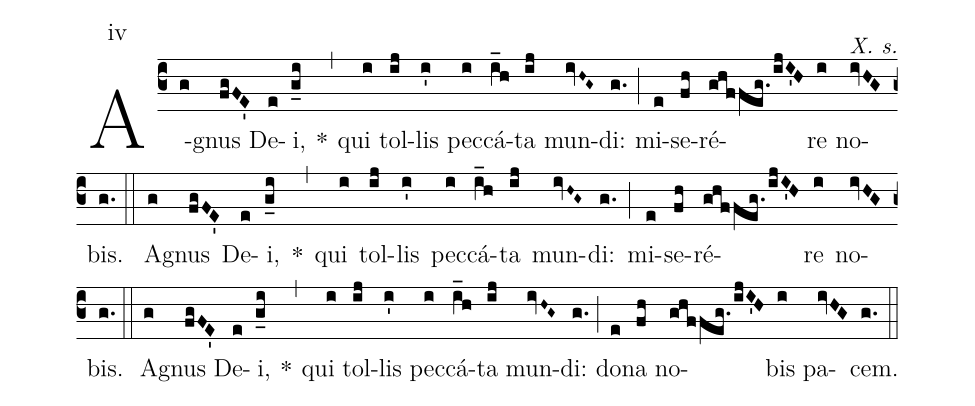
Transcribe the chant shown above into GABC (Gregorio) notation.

office-part: Kyriale;
mode: 4;
commentary: X. s.;
annotation: iv;
%%
(c3) A(g)gnus(fgFE') De(e)i,(g_i) *(,) qui(i) tol(ij)lis(i') pec(i)cá(i_h)ta(ij) mun(ivH~G~)di:(g.) (;) mi(e)se(fh)ré(ghffeg.ijI'H)re(i) no(ivHG)bis.(g.) (::)
A(g)gnus(fgFE') De(e)i,(g_i) *(,) qui(i) tol(ij)lis(i') pec(i)cá(i_h)ta(ij) mun(ivH~G~)di:(g.) (;) mi(e)se(fh)ré(ghffeg.ijI'H)re(i) no(ivHG)bis.(g.) (::)
A(g)gnus(fgFE') De(e)i,(g_i) *(,) qui(i) tol(ij)lis(i') pec(i)cá(i_h)ta(ij) mun(ivH~G~)di:(g.) (;) do(e)na(fh) no(ghffeg.ijI'H)bis(i) pa(ivHG)cem.(g.) (::)
